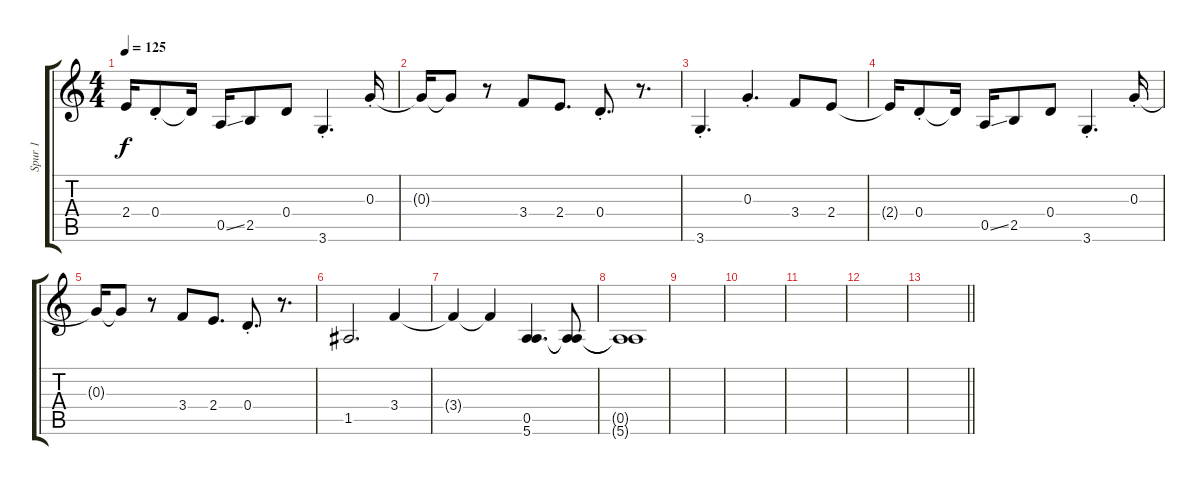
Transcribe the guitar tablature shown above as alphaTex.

\track ("Spur 1" "Spur 1") {instrument acousticguitarsteel}
\staff {score tabs}
\tuning (E4 B3 G3 D3 A2 E2) {hide}
\ts (4 4)
\tempo 125
\clef g2
\ks c
2.4{t}.16{dy f} 0.4{st}.8 0.4{t}.16 0.5{ss}.16 2.5.8 0.4.8 3.6{st}.4{d} 0.3{st}.16 |
0.3{t}.16 0.3{t}.8 r.8 3.4.8 2.4.8{d} 0.4{st}.8{d} r.8{d} |
3.6{st}.4{d} 0.3{st}.4{d} 3.4.8 2.4.8 |
2.4{t}.16 0.4{st}.8 0.4{t}.16 0.5{ss}.16 2.5.8 0.4.8 3.6{st}.4{d} 0.3{st}.16 |
0.3{t}.16 0.3{t}.8 r.8 3.4.8 2.4.8{d} 0.4{st}.8{d} r.8{d} |
1.5.2{d} 3.4.4 |
3.4{t}.4 3.4{t}.4 (0.5 5.6).4{d} (0.5{t} 5.6{t}).8 |
(0.5{t} 5.6{t}).1 |
|
|
|
|
\barLineRight lightlight
